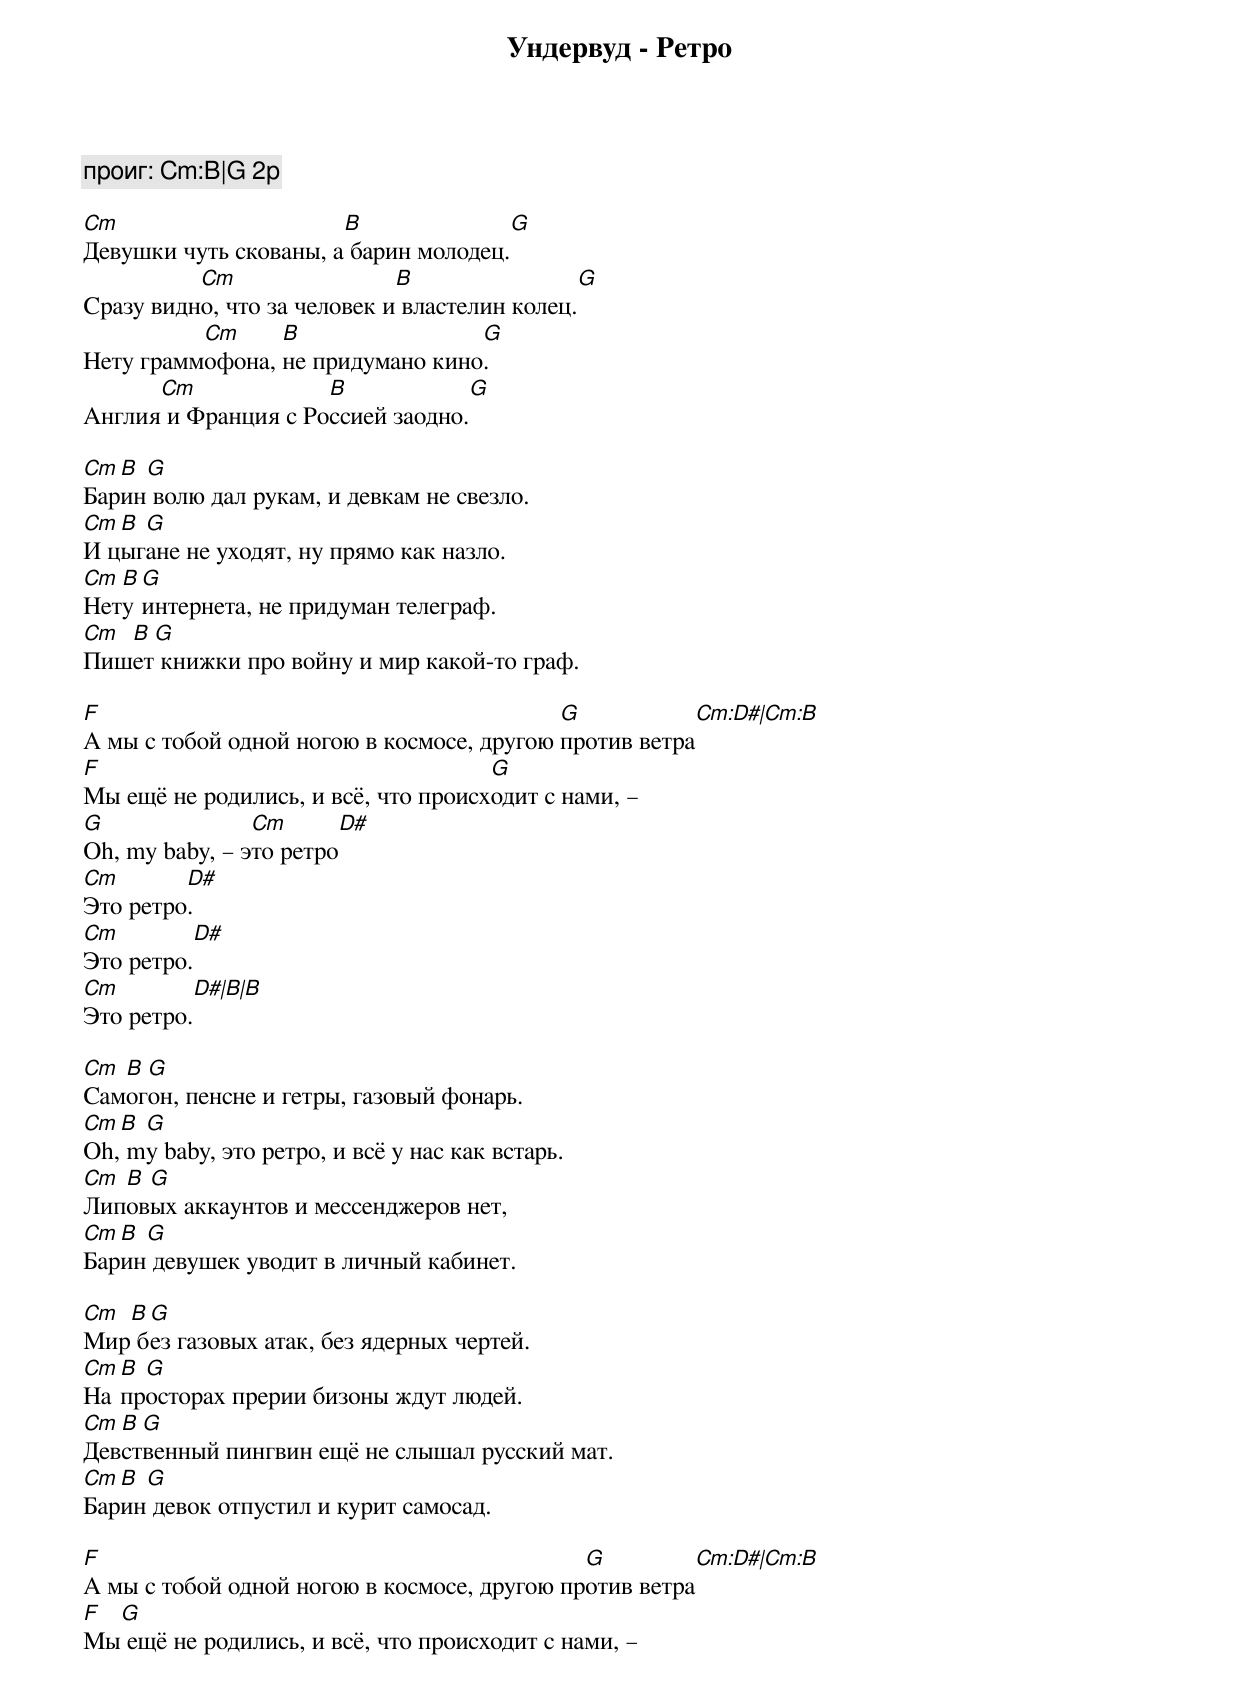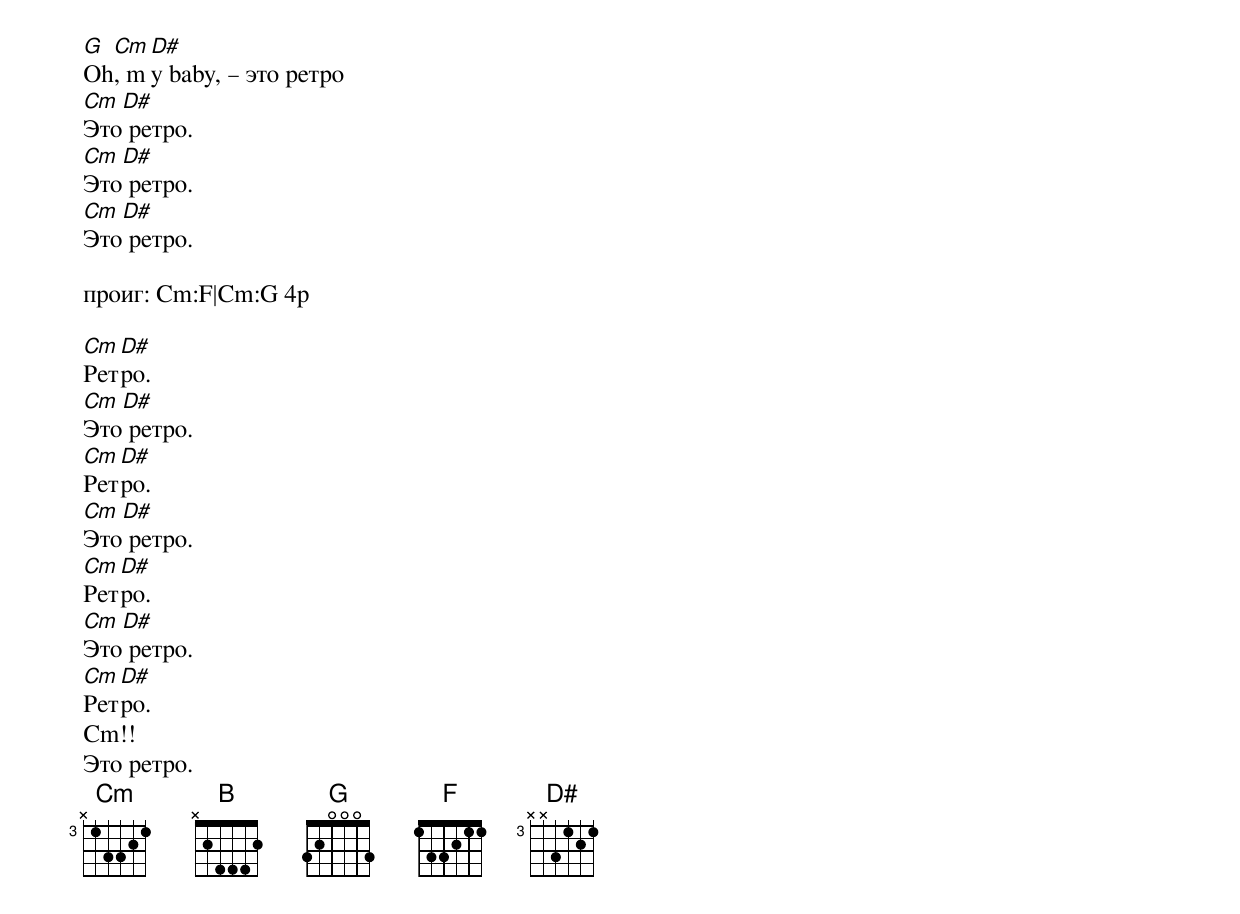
Ундервуд - Ретро

проиг: Cm:B|G 2p

Cm                     B                      G
Девушки чуть скованы, а барин молодец.
          Cm                 B                      G
Сразу видно, что за человек и властелин колец.
          Cm     B                G
Нету граммофона, не придумано кино.
      Cm             B               G
Англия и Франция с Россией заодно.

Cm B G
Барин волю дал рукам, и девкам не свезло.
Cm B G
И цыгане не уходят, ну прямо как назло.
Cm B G
Нету интернета, не придуман телеграф.
Cm B G
Пишет книжки про войну и мир какой-то граф.

F                                          G                                 Cm:D#|Cm:B
А мы с тобой одной ногою в космосе, другою против ветра
F                                    G
Мы ещё не родились, и всё, что происходит с нами, –
G               Cm             D#
Оh, my baby, – это ретро
Cm       D#
Это ретро.
Cm           D#
Это ретро.
Cm             D#|B|B
Это ретро.

Cm B G
Самогон, пенсне и гетры, газовый фонарь.
Cm B G
Оh, my baby, это ретро, и всё у нас как встарь.
Cm B G
Липовых аккаунтов и мессенджеров нет,
Cm B G
Барин девушек уводит в личный кабинет.

Cm B G
Мир без газовых атак, без ядерных чертей.
Cm B G
На просторах прерии бизоны ждут людей.
Cm B G
Девственный пингвин ещё не слышал русский мат.
Cm B G
Барин девок отпустил и курит самосад.

F                                            G                       Cm:D#|Cm:B
А мы с тобой одной ногою в космосе, другою против ветра
F G
Мы ещё не родились, и всё, что происходит с нами, –
G Cm D#
Оh, my baby, – это ретро
Cm D#
Это ретро.
Cm D#
Это ретро.
Cm D#
Это ретро.

проиг: Cm:F|Cm:G 4p

Cm D#
Ретро.
Cm D#
Это ретро.
Cm D#
Ретро.
Cm D#
Это ретро.
Cm D#
Ретро.
Cm D#
Это ретро.
Cm D#
Ретро.
Cm!!
Это ретро.
